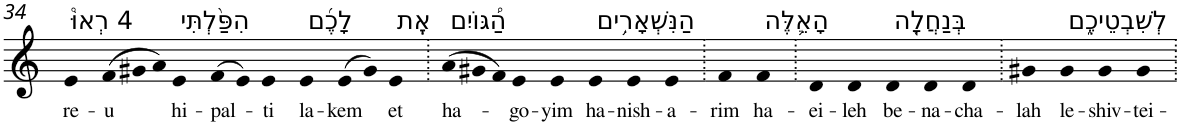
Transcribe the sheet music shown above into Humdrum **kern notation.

**kern	**text
*part1	*part1
*staff1	*staff1
*I"Piano	*
*I'Pno	*
!!LO:PB:g=z
*clefG2	*
*k[]	*
=34	=34
!LO:TX:a:t=4 רְאוּ֩	!
!	!LO:LY:b
4e	re-
*Xtuplet	*
!	!LO:LY:b
(>12f	-u
12g#X	.
12a)	.
!LO:TX:a:t=הִפַּ֨לְתִּי	!
!	!LO:LY:b
4e	hi-
!	!LO:LY:b
(>8f	-pal-
8e)	.
!	!LO:LY:b
4e	-ti
!LO:TX:a:t=לָכֶ֜ם	!
!	!LO:LY:b
4e	la-
!	!LO:LY:b
(>8e	-kem
8g#)	.
!LO:TX:a:t=אֶֽת	!
!	!LO:LY:b
4e	et
=35.	=35.
!LO:TX:a:t=הַ֠גּוֹיִם	!
!	!LO:LY:b
(>12a	ha-
12g#X	.
12f)	.
!	!LO:LY:b
4e	-go-
!	!LO:LY:b
4e	-yim
!LO:TX:a:t=הַנִּשְׁאָרִ֥ים	!
!	!LO:LY:b
4e	ha-
!	!LO:LY:b
4e	-nish-
!	!LO:LY:b
4e	-a-
=36.	=36.
!	!LO:LY:b
4f	-rim
!LO:TX:a:t=הָאֵ֛לֶּה	!
!	!LO:LY:b
4f	ha-
=37.	=37.
!	!LO:LY:b
4d	-ei-
!	!LO:LY:b
4d	-leh
!LO:TX:a:t=בְּנַחֲלָ֖ה	!
!	!LO:LY:b
4d	be-
!	!LO:LY:b
4d	-na-
!	!LO:LY:b
4d	-cha-
=38.	=38.
!	!LO:LY:b
4g#X	-lah
!LO:TX:a:t=לְשִׁבְטֵיכֶ֑ם	!
!	!LO:LY:b
4g#	le-
!	!LO:LY:b
4g#	-shiv-
!	!LO:LY:b
4g#	-tei-
=.	=.
*-	*-
